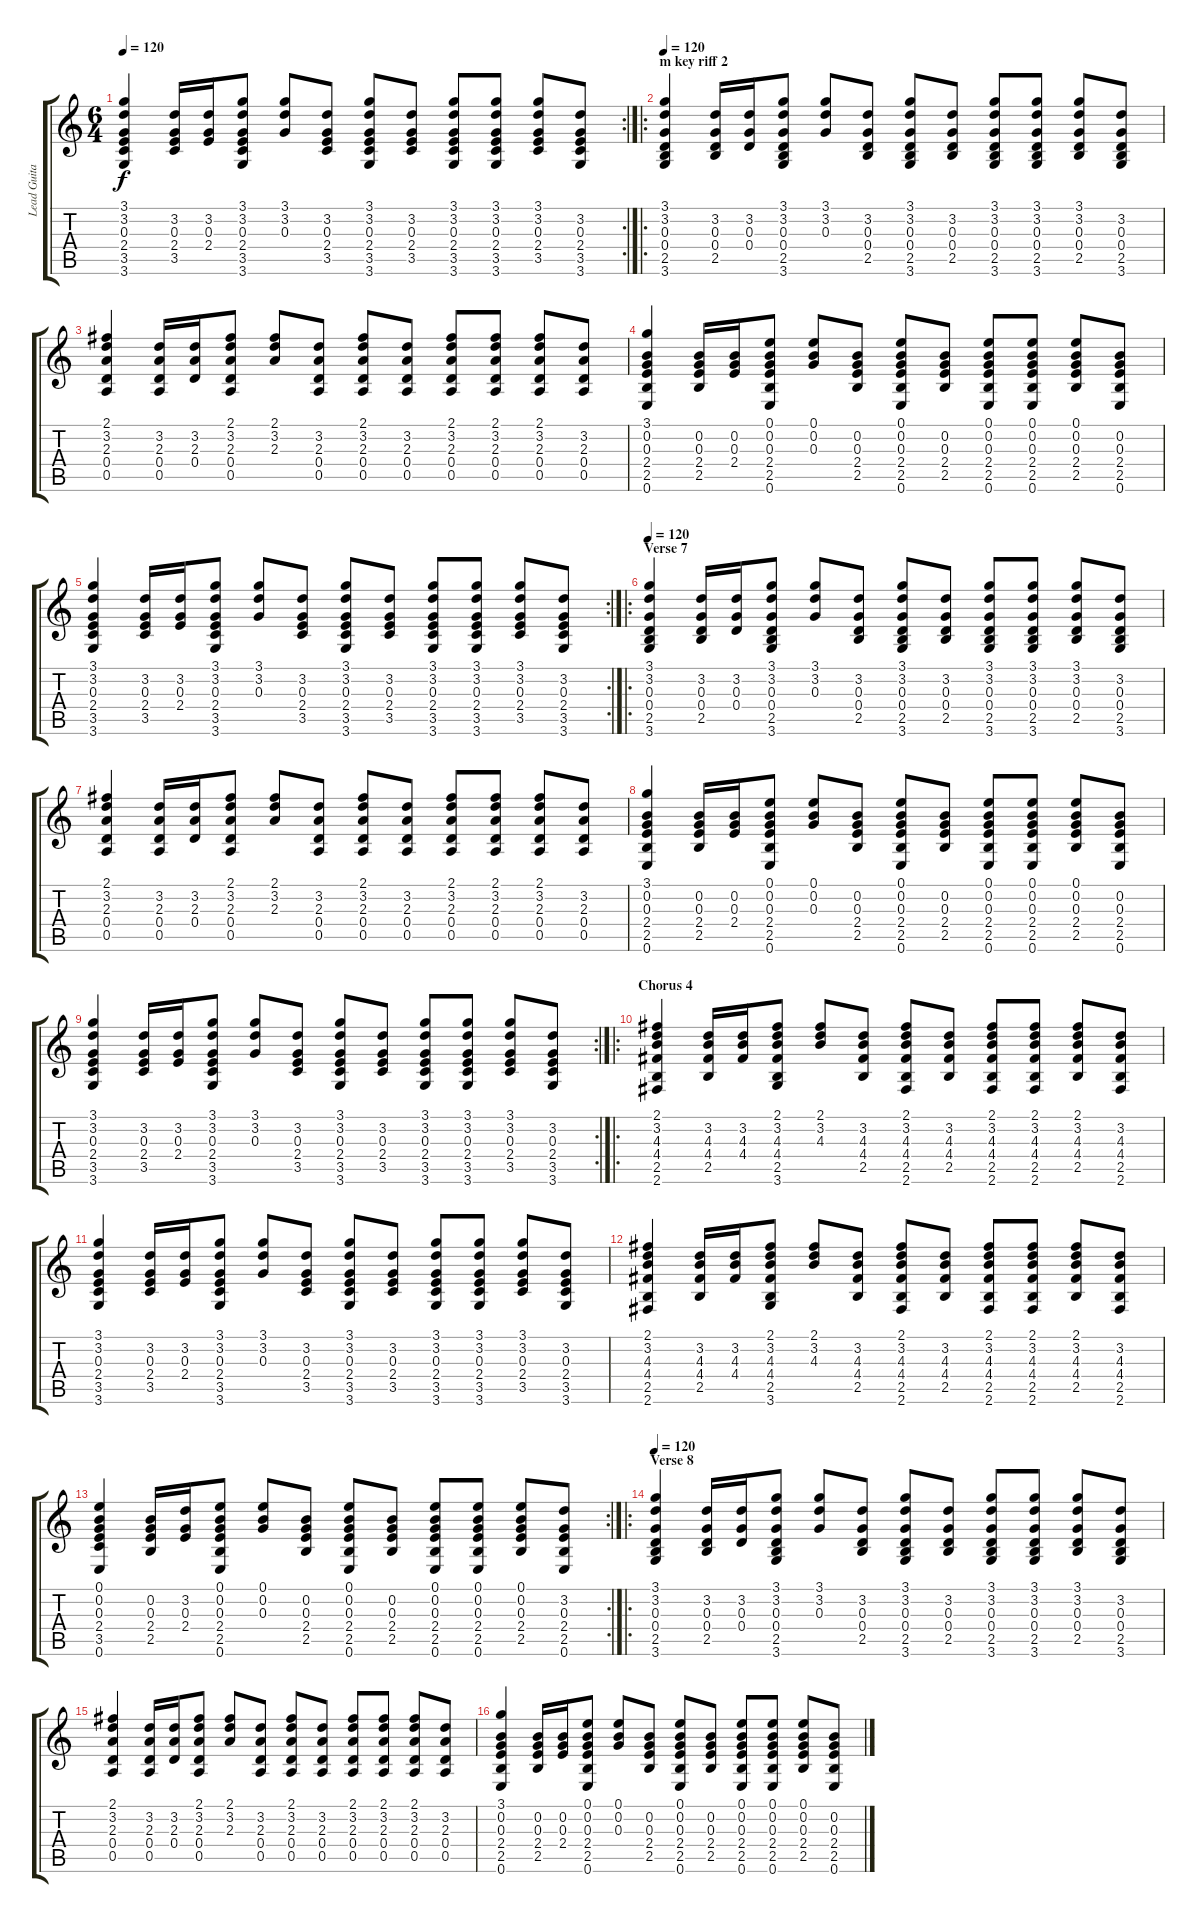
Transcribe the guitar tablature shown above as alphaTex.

\track ("Lead Guitar" "Lead Guita") {instrument distortionguitar}
\staff {score tabs}
\tuning (E4 B3 G3 D3 A2 E2) {hide}
\rc 2
\ts (6 4)
\tempo 120
\clef g2
\ks c
(3.1 3.2 0.3 2.4 3.5 3.6).4{dy f} (3.2 0.3 2.4 3.5).16 (3.2 0.3 2.4).16 (3.1 3.2 0.3 2.4 3.5 3.6).8 (3.1 3.2 0.3).8 (3.2 0.3 2.4 3.5).8 (3.1 3.2 0.3 2.4 3.5 3.6).8 (3.2 0.3 2.4 3.5).8 (3.1 3.2 0.3 2.4 3.5 3.6).8 (3.1 3.2 0.3 2.4 3.5 3.6).8 (3.1 3.2 0.3 2.4 3.5).8 (3.2 0.3 2.4 3.5 3.6).8 |
\ro
\section ("" "m key riff 2")
\tempo 120
(3.1 3.2 0.3 0.4 2.5 3.6).4{instrument acousticguitarsteel} (3.2 0.3 0.4 2.5).16 (3.2 0.3 0.4).16 (3.1 3.2 0.3 0.4 2.5 3.6).8 (3.1 3.2 0.3).8 (3.2 0.3 0.4 2.5).8 (3.1 3.2 0.3 0.4 2.5 3.6).8 (3.2 0.3 0.4 2.5).8 (3.1 3.2 0.3 0.4 2.5 3.6).8 (3.1 3.2 0.3 0.4 2.5 3.6).8 (3.1 3.2 0.3 0.4 2.5).8 (3.2 0.3 0.4 2.5 3.6).8 |
(2.1 3.2 2.3 0.4 0.5).4 (3.2 2.3 0.4 0.5).16 (3.2 2.3 0.4).16 (2.1 3.2 2.3 0.4 0.5).8 (2.1 3.2 2.3).8 (3.2 2.3 0.4 0.5).8 (2.1 3.2 2.3 0.4 0.5).8 (3.2 2.3 0.4 0.5).8 (2.1 3.2 2.3 0.4 0.5).8 (2.1 3.2 2.3 0.4 0.5).8 (2.1 3.2 2.3 0.4 0.5).8 (3.2 2.3 0.4 0.5).8 |
(3.1 0.2 0.3 2.4 2.5 0.6).4 (0.2 0.3 2.4 2.5).16 (0.2 0.3 2.4).16 (0.1 0.2 0.3 2.4 2.5 0.6).8 (0.1 0.2 0.3).8 (0.2 0.3 2.4 2.5).8 (0.1 0.2 0.3 2.4 2.5 0.6).8 (0.2 0.3 2.4 2.5).8 (0.1 0.2 0.3 2.4 2.5 0.6).8 (0.1 0.2 0.3 2.4 2.5 0.6).8 (0.1 0.2 0.3 2.4 2.5).8 (0.2 0.3 2.4 2.5 0.6).8 |
\rc 2
(3.1 3.2 0.3 2.4 3.5 3.6).4 (3.2 0.3 2.4 3.5).16 (3.2 0.3 2.4).16 (3.1 3.2 0.3 2.4 3.5 3.6).8 (3.1 3.2 0.3).8 (3.2 0.3 2.4 3.5).8 (3.1 3.2 0.3 2.4 3.5 3.6).8 (3.2 0.3 2.4 3.5).8 (3.1 3.2 0.3 2.4 3.5 3.6).8 (3.1 3.2 0.3 2.4 3.5 3.6).8 (3.1 3.2 0.3 2.4 3.5).8 (3.2 0.3 2.4 3.5 3.6).8 |
\ro
\section ("" "Verse 7")
\tempo 120
(3.1 3.2 0.3 0.4 2.5 3.6).4{instrument acousticguitarsteel} (3.2 0.3 0.4 2.5).16 (3.2 0.3 0.4).16 (3.1 3.2 0.3 0.4 2.5 3.6).8 (3.1 3.2 0.3).8 (3.2 0.3 0.4 2.5).8 (3.1 3.2 0.3 0.4 2.5 3.6).8 (3.2 0.3 0.4 2.5).8 (3.1 3.2 0.3 0.4 2.5 3.6).8 (3.1 3.2 0.3 0.4 2.5 3.6).8 (3.1 3.2 0.3 0.4 2.5).8 (3.2 0.3 0.4 2.5 3.6).8 |
(2.1 3.2 2.3 0.4 0.5).4 (3.2 2.3 0.4 0.5).16 (3.2 2.3 0.4).16 (2.1 3.2 2.3 0.4 0.5).8 (2.1 3.2 2.3).8 (3.2 2.3 0.4 0.5).8 (2.1 3.2 2.3 0.4 0.5).8 (3.2 2.3 0.4 0.5).8 (2.1 3.2 2.3 0.4 0.5).8 (2.1 3.2 2.3 0.4 0.5).8 (2.1 3.2 2.3 0.4 0.5).8 (3.2 2.3 0.4 0.5).8 |
(3.1 0.2 0.3 2.4 2.5 0.6).4 (0.2 0.3 2.4 2.5).16 (0.2 0.3 2.4).16 (0.1 0.2 0.3 2.4 2.5 0.6).8 (0.1 0.2 0.3).8 (0.2 0.3 2.4 2.5).8 (0.1 0.2 0.3 2.4 2.5 0.6).8 (0.2 0.3 2.4 2.5).8 (0.1 0.2 0.3 2.4 2.5 0.6).8 (0.1 0.2 0.3 2.4 2.5 0.6).8 (0.1 0.2 0.3 2.4 2.5).8 (0.2 0.3 2.4 2.5 0.6).8 |
\rc 2
(3.1 3.2 0.3 2.4 3.5 3.6).4 (3.2 0.3 2.4 3.5).16 (3.2 0.3 2.4).16 (3.1 3.2 0.3 2.4 3.5 3.6).8 (3.1 3.2 0.3).8 (3.2 0.3 2.4 3.5).8 (3.1 3.2 0.3 2.4 3.5 3.6).8 (3.2 0.3 2.4 3.5).8 (3.1 3.2 0.3 2.4 3.5 3.6).8 (3.1 3.2 0.3 2.4 3.5 3.6).8 (3.1 3.2 0.3 2.4 3.5).8 (3.2 0.3 2.4 3.5 3.6).8 |
\ro
\section ("" "Chorus 4")
(2.1 3.2 4.3 4.4 2.5 2.6).4{instrument acousticguitarsteel} (3.2 4.3 4.4 2.5).16 (3.2 4.3 4.4).16 (2.1 3.2 4.3 4.4 2.5 3.6).8 (2.1 3.2 4.3).8 (3.2 4.3 4.4 2.5).8 (2.1 3.2 4.3 4.4 2.5 2.6).8 (3.2 4.3 4.4 2.5).8 (2.1 3.2 4.3 4.4 2.5 2.6).8 (2.1 3.2 4.3 4.4 2.5 2.6).8 (2.1 3.2 4.3 4.4 2.5).8 (3.2 4.3 4.4 2.5 2.6).8 |
(3.1 3.2 0.3 2.4 3.5 3.6).4 (3.2 0.3 2.4 3.5).16 (3.2 0.3 2.4).16 (3.1 3.2 0.3 2.4 3.5 3.6).8 (3.1 3.2 0.3).8 (3.2 0.3 2.4 3.5).8 (3.1 3.2 0.3 2.4 3.5 3.6).8 (3.2 0.3 2.4 3.5).8 (3.1 3.2 0.3 2.4 3.5 3.6).8 (3.1 3.2 0.3 2.4 3.5 3.6).8 (3.1 3.2 0.3 2.4 3.5).8 (3.2 0.3 2.4 3.5 3.6).8 |
(2.1 3.2 4.3 4.4 2.5 2.6).4{instrument acousticguitarsteel} (3.2 4.3 4.4 2.5).16 (3.2 4.3 4.4).16 (2.1 3.2 4.3 4.4 2.5 3.6).8 (2.1 3.2 4.3).8 (3.2 4.3 4.4 2.5).8 (2.1 3.2 4.3 4.4 2.5 2.6).8 (3.2 4.3 4.4 2.5).8 (2.1 3.2 4.3 4.4 2.5 2.6).8 (2.1 3.2 4.3 4.4 2.5 2.6).8 (2.1 3.2 4.3 4.4 2.5).8 (3.2 4.3 4.4 2.5 2.6).8 |
\rc 2
(0.1 0.2 0.3 2.4 3.5 0.6).4 (0.2 0.3 2.4 2.5).16 (3.2 0.3 2.4).16 (0.1 0.2 0.3 2.4 2.5 0.6).8 (0.1 0.2 0.3).8 (0.2 0.3 2.4 2.5).8 (0.1 0.2 0.3 2.4 2.5 0.6).8 (0.2 0.3 2.4 2.5).8 (0.1 0.2 0.3 2.4 2.5 0.6).8 (0.1 0.2 0.3 2.4 2.5 0.6).8 (0.1 0.2 0.3 2.4 2.5).8 (3.2 0.3 2.4 2.5 0.6).8 |
\ro
\section ("" "Verse 8")
\tempo 120
(3.1 3.2 0.3 0.4 2.5 3.6).4{instrument acousticguitarsteel} (3.2 0.3 0.4 2.5).16 (3.2 0.3 0.4).16 (3.1 3.2 0.3 0.4 2.5 3.6).8 (3.1 3.2 0.3).8 (3.2 0.3 0.4 2.5).8 (3.1 3.2 0.3 0.4 2.5 3.6).8 (3.2 0.3 0.4 2.5).8 (3.1 3.2 0.3 0.4 2.5 3.6).8 (3.1 3.2 0.3 0.4 2.5 3.6).8 (3.1 3.2 0.3 0.4 2.5).8 (3.2 0.3 0.4 2.5 3.6).8 |
(2.1 3.2 2.3 0.4 0.5).4 (3.2 2.3 0.4 0.5).16 (3.2 2.3 0.4).16 (2.1 3.2 2.3 0.4 0.5).8 (2.1 3.2 2.3).8 (3.2 2.3 0.4 0.5).8 (2.1 3.2 2.3 0.4 0.5).8 (3.2 2.3 0.4 0.5).8 (2.1 3.2 2.3 0.4 0.5).8 (2.1 3.2 2.3 0.4 0.5).8 (2.1 3.2 2.3 0.4 0.5).8 (3.2 2.3 0.4 0.5).8 |
(3.1 0.2 0.3 2.4 2.5 0.6).4 (0.2 0.3 2.4 2.5).16 (0.2 0.3 2.4).16 (0.1 0.2 0.3 2.4 2.5 0.6).8 (0.1 0.2 0.3).8 (0.2 0.3 2.4 2.5).8 (0.1 0.2 0.3 2.4 2.5 0.6).8 (0.2 0.3 2.4 2.5).8 (0.1 0.2 0.3 2.4 2.5 0.6).8 (0.1 0.2 0.3 2.4 2.5 0.6).8 (0.1 0.2 0.3 2.4 2.5).8 (0.2 0.3 2.4 2.5 0.6).8
